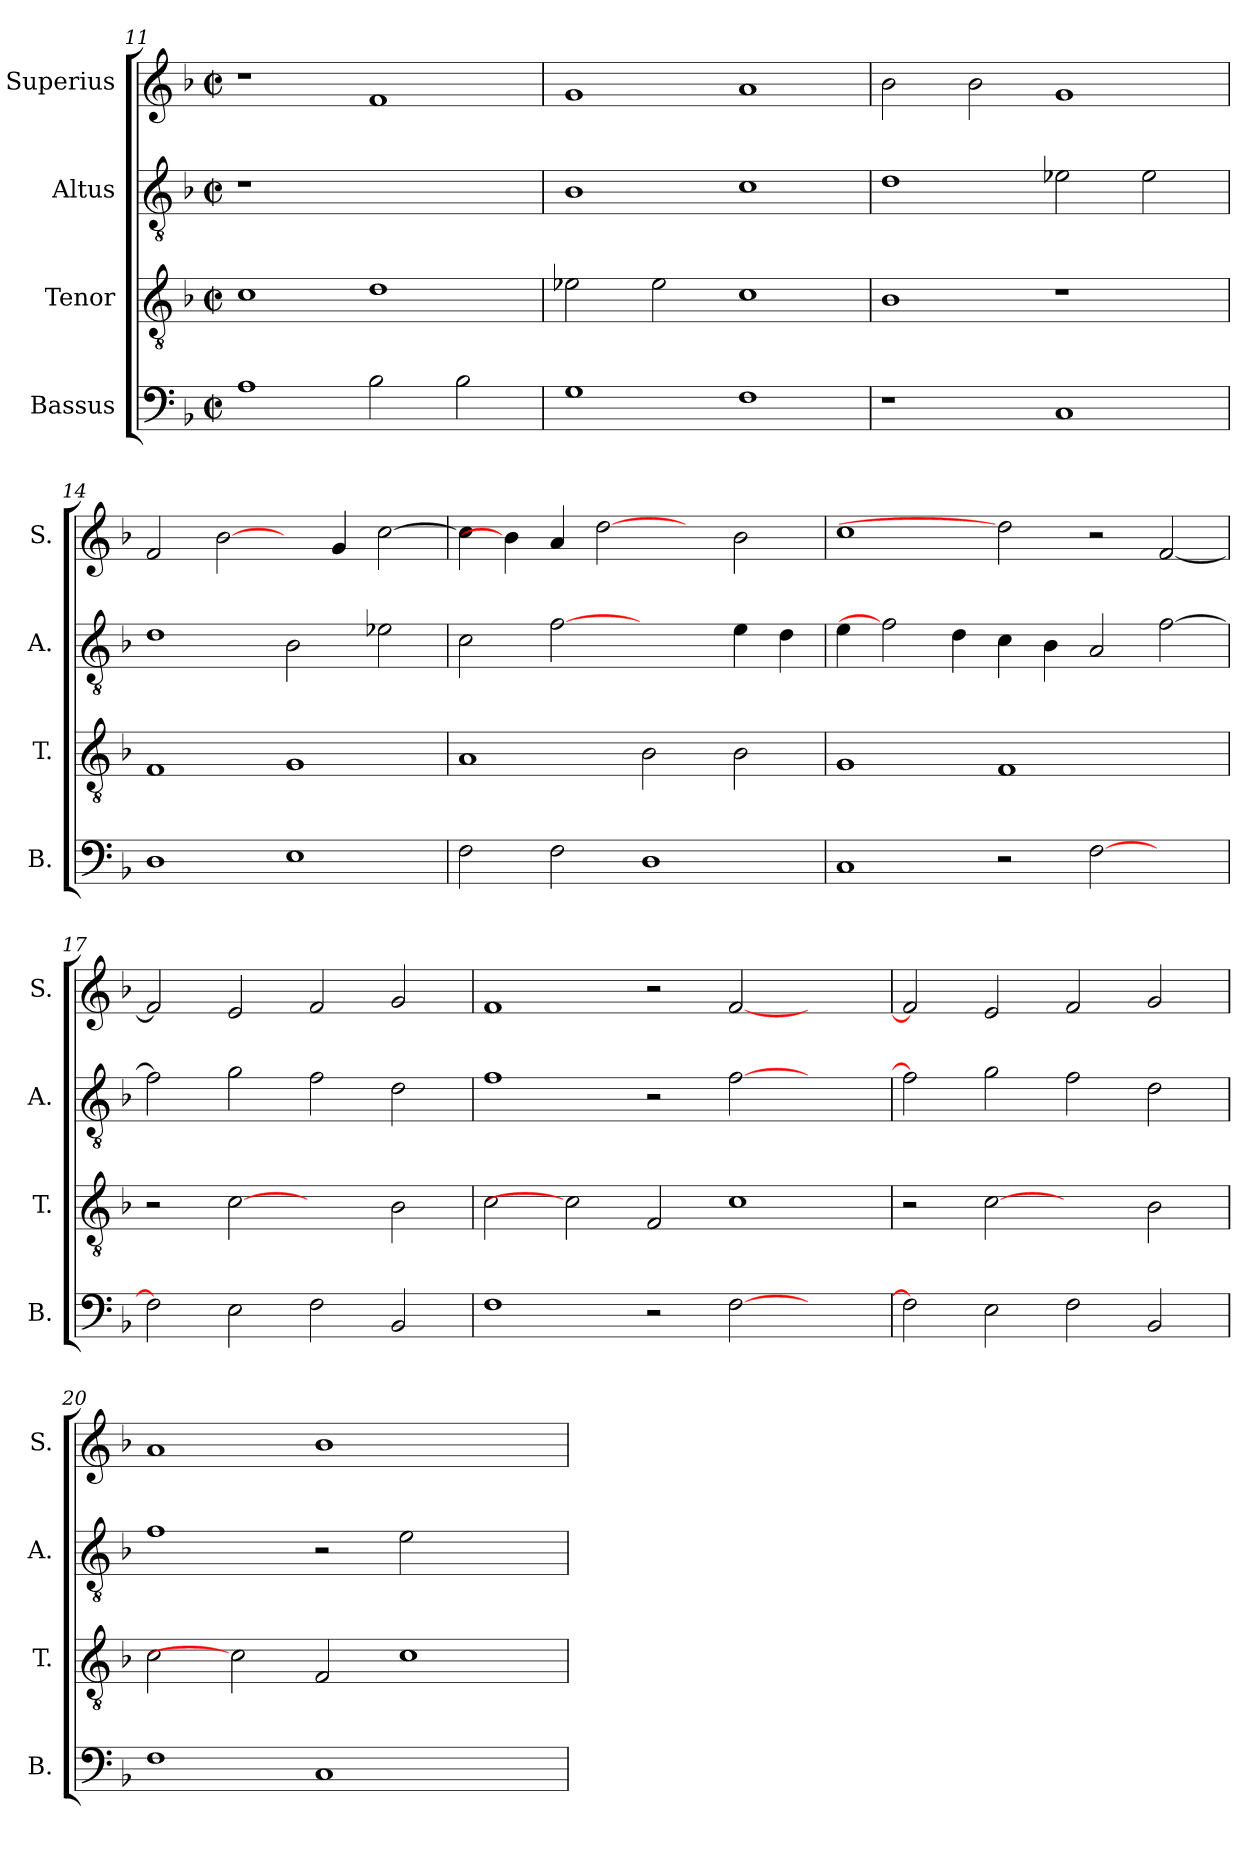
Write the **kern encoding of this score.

**kern	**kern	**kern	**kern
*part4	*part3	*part2	*part1
*staff4	*staff3	*staff2	*staff1
*I"Bassus	*I"Tenor	*I"Altus	*I"Superius
*I'B.	*I'T.	*I'A.	*I'S.
*clefF4	*clefGv2	*clefGv2	*clefG2
*	*ITrd7c12	*ITrd7c12	*
*k[b-]	*k[b-]	*k[b-]	*k[b-]
*F:	*F:	*F:	*F:
*M2/2	*M2/2	*M2/2	*M2/2
*met(c|)	*met(c|)	*met(c|)	*met(c|)
=11	=11	=11	=11
!	!	!LO:N:vis=1	!
1Ai	1Ci	1r	1r
2B-i\	1Di	1ryy	1fi
2B-i\	.	.	.
=12	=12	=12	=12
1Gi	2E-Xi\	1BB-i	1gi
.	2E-i\	.	.
1Fi	1Ci	1Ci	1ai
!!LO:LB:g=z
=13	=13	=13	=13
1r	1BB-i	1Di	2b-i\
.	.	.	2b-i\
1Ci	1r	2E-Xi\	1gi
.	.	2E-i\	.
=14	=14	=14	=14
1Di	1FFi	1Di	2fi/
.	.	.	[2b-i\
1Ei	1GGi	2BB-i\	4ryy
.	.	.	4gi/
.	.	2E-Xi\	[>2cci\
=15	=15	=15	=15
2Fi\	1AAi	2Ci\	4cci\]
.	.	.	4b-i\]
2Fi\	.	[2Fi	4ai/
.	.	.	[2ddi
1Di	2BB-i\	2ryy	.
.	.	.	4ryy
.	2BB-i\	4Ei\	2b-i\
.	.	4Di\	.
=16	=16	=16	=16
1Ci	1GGi	4Ei\	1cci
.	.	2Fi]	.
.	.	4Di\	.
2r	1FFi	4Ci\	2ddi]
.	.	4BB-i\	.
[>2Fi\	.	2AAi/	2r
2ryy	2ryy	[>2Fi\	[<2fi/
=17	=17	=17	=17
2Fi\]	2r	2Fi\]	2fi/]
2Ei\	[2Ci	2Gi\	2ei/
2Fi\	2ryy	2Fi\	2fi/
2BB-i/	2BB-i\	2Di\	2gi/
!!LO:PB:g=z
=18	=18	=18	=18
1Fi	2Ci\	1Fi	1fi
.	2Ci]	.	.
2r	2FFi/	2r	2r
[>2Fi\	1Ci	[>2Fi\	[<2fi/
2ryy	.	2ryy	2ryy
=19	=19	=19	=19
2Fi\]	2r	2Fi\]	2fi/]
2Ei\	[2Ci	2Gi\	2ei/
2Fi\	2ryy	2Fi\	2fi/
2BB-i/	2BB-i\	2Di\	2gi/
=20	=20	=20	=20
1Fi	2Ci\	1Fi	1ai
.	2Ci]	.	.
1Ci	2FFi/	2r	1b-i
.	1Ci	2Ei\	.
2ryy	.	2ryy	2ryy
=	=	=	=
*-	*-	*-	*-
